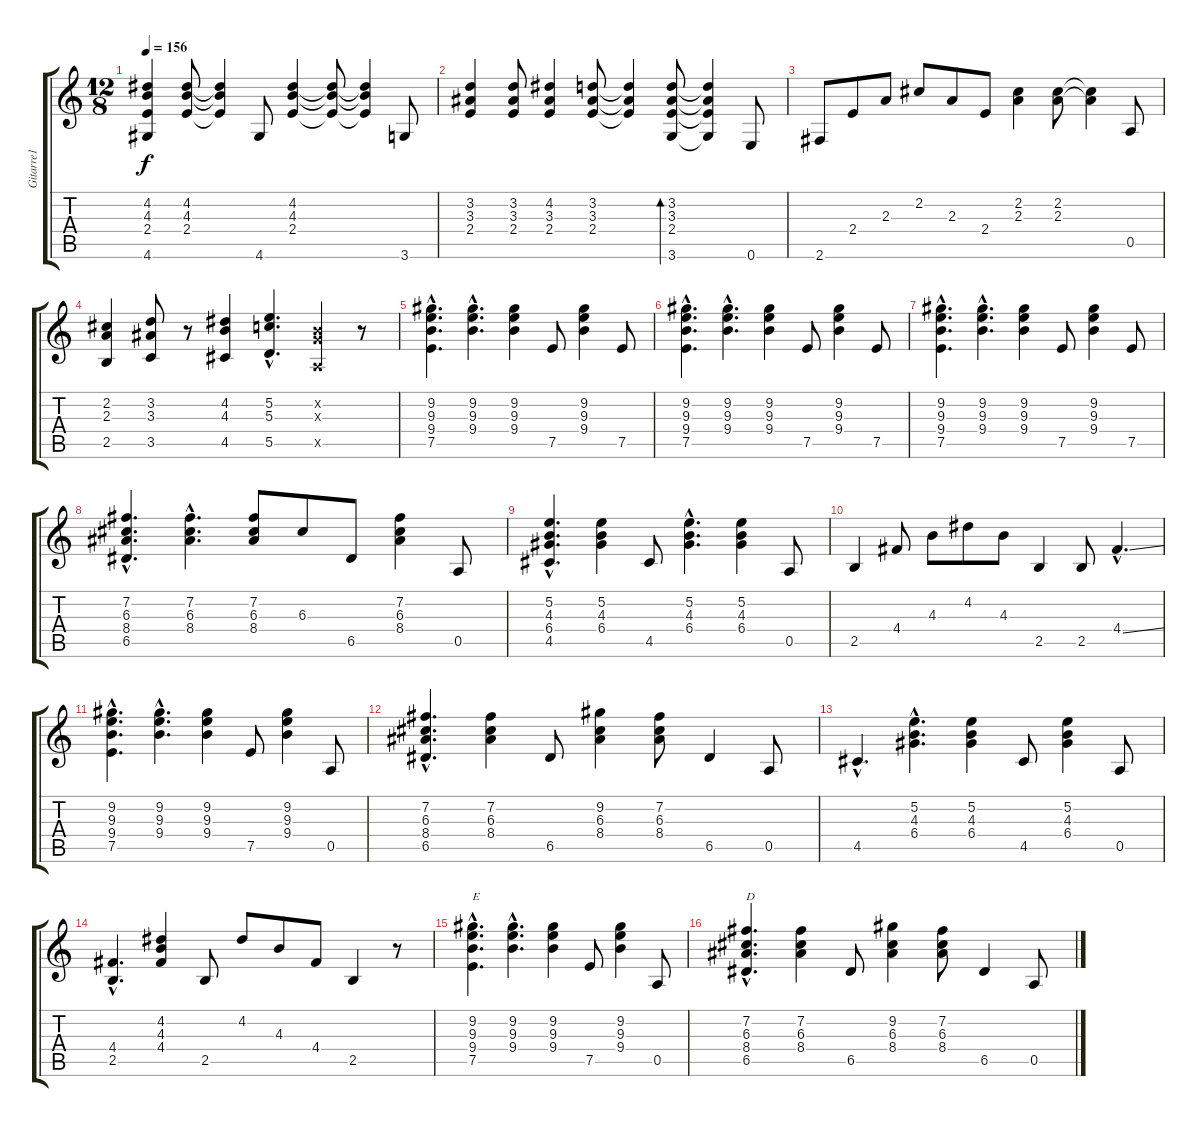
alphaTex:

\track ("Gitarre1" "Gitarre1") {instrument acousticguitarnylon}
\staff {score tabs}
\tuning (E4 B3 G3 D3 A2 E2) {hide}
\ts (12 8)
\tempo 156
\clef g2
\ks c
(4.2 4.3 2.4 4.6).4{dy f instrument acousticguitarnylon} (4.2 4.3 2.4).8 (4.2{t} 4.3{t} 2.4{t}).4 4.6.8 (4.2 4.3 2.4).4 (4.2{t} 4.3{t} 2.4{t}).8 (4.2{t} 4.3{t} 2.4{t}).4 3.6.8 |
(3.2 3.3 2.4).4 (3.2 3.3 2.4).8 (4.2 3.3 2.4).4 (3.2 3.3 2.4).8 (3.2{t} 3.3{t} 2.4{t}).4 (3.2 3.3 2.4 3.6).8{bd 240} (3.2{t} 3.3{t} 2.4{t} 3.6{t}).4 0.6.8 |
2.6.8 2.4.8 2.3.8 2.2.8 2.3.8 2.4.8 (2.2 2.3).4 (2.2 2.3).8 (2.2{t} 2.3{t}).4 0.5.8 |
(2.2 2.3 2.5).4 (3.2 3.3 3.5).8 r.8 (4.2 4.3 4.5).4 (5.2{hac} 5.3{hac} 5.5{hac}).4{d} (0.2{x} 0.3{x} 0.5{x}).4 r.8 |
(9.2{hac} 9.3{hac} 9.4{hac} 7.5{hac}).4{d} (9.2{hac} 9.3{hac} 9.4{hac}).4{d} (9.2 9.3 9.4).4 7.5.8 (9.2 9.3 9.4).4 7.5.8 |
(9.2{hac} 9.3{hac} 9.4{hac} 7.5{hac}).4{d} (9.2{hac} 9.3{hac} 9.4{hac}).4{d} (9.2 9.3 9.4).4 7.5.8 (9.2 9.3 9.4).4 7.5.8 |
(9.2{hac} 9.3{hac} 9.4{hac} 7.5{hac}).4{d} (9.2{hac} 9.3{hac} 9.4{hac}).4{d} (9.2 9.3 9.4).4 7.5.8 (9.2 9.3 9.4).4 7.5.8 |
(7.2{hac} 6.3{hac} 8.4{hac} 6.5{hac}).4{d} (7.2{hac} 6.3{hac} 8.4{hac}).4{d} (7.2 6.3 8.4).8 6.3.8 6.5.8 (7.2 6.3 8.4).4 0.5.8 |
(5.2{hac} 4.3{hac} 6.4{hac} 4.5{hac}).4{d} (5.2 4.3 6.4).4 4.5.8 (5.2{hac} 4.3{hac} 6.4{hac}).4{d} (5.2 4.3 6.4).4 0.5.8 |
2.5.4 4.4.8 4.3.8 4.2.8 4.3.8 2.5.4 2.5.8 4.4{ss hac}.4{d} |
(9.2{hac} 9.3{hac} 9.4{hac} 7.5{hac}).4{d} (9.2{hac} 9.3{hac} 9.4{hac}).4{d} (9.2 9.3 9.4).4 7.5.8 (9.2 9.3 9.4).4 0.5.8 |
(7.2{hac} 6.3{hac} 8.4{hac} 6.5{hac}).4{d} (7.2 6.3 8.4).4 6.5.8 (9.2 6.3 8.4).4 (7.2 6.3 8.4).8 6.5.4 0.5.8 |
4.5{hac}.4{d} (5.2{hac} 4.3{hac} 6.4{hac}).4{d} (5.2 4.3 6.4).4 4.5.8 (5.2 4.3 6.4).4 0.5.8 |
(4.4{hac} 2.5{hac}).4{d} (4.2 4.3 4.4).4 2.5.8 4.2.8 4.3.8 4.4.8 2.5.4 r.8 |
(9.2{hac} 9.3{hac} 9.4{hac} 7.5{hac}).4{d txt "E"} (9.2{hac} 9.3{hac} 9.4{hac}).4{d} (9.2 9.3 9.4).4 7.5.8 (9.2 9.3 9.4).4 0.5.8 |
(7.2{hac} 6.3{hac} 8.4{hac} 6.5{hac}).4{d txt "D"} (7.2 6.3 8.4).4 6.5.8 (9.2 6.3 8.4).4 (7.2 6.3 8.4).8 6.5.4 0.5.8
